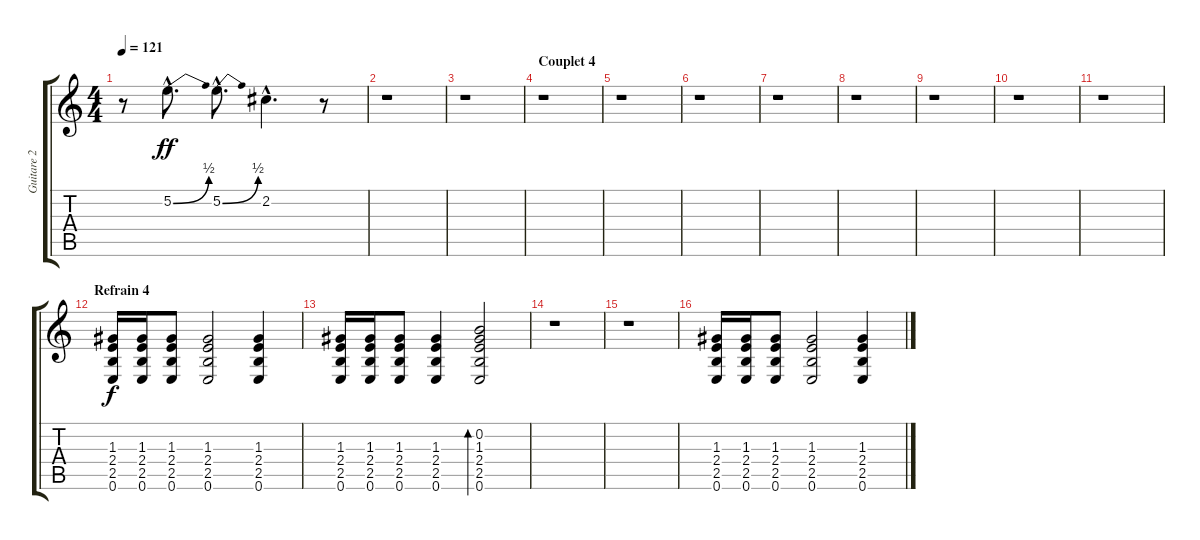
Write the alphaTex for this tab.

\track ("Guitare 2" "Guitare 2") {instrument distortionguitar}
\staff {score tabs}
\tuning (E4 B3 G3 D3 A2 E2) {hide}
\ts (4 4)
\tempo 121
\clef g2
\ks c
r.8{dy ff} 5.2{be (bend 0 0 60 2) hac}.8{d} 5.2{be (bend 0 0 60 2) hac}.8{d} 2.2{hac}.4{d} r.8 |
r.1 |
r.1 |
\section ("" "Couplet 4")
r.1 |
r.1 |
r.1 |
r.1 |
r.1 |
r.1 |
r.1 |
r.1 |
\section ("" "Refrain 4")
(1.3 2.4 2.5 0.6).16{dy f} (1.3 2.4 2.5 0.6).16 (1.3 2.4 2.5 0.6).8 (1.3 2.4 2.5 0.6).2 (1.3 2.4 2.5 0.6).4 |
(1.3 2.4 2.5 0.6).16 (1.3 2.4 2.5 0.6).16 (1.3 2.4 2.5 0.6).8 (1.3 2.4 2.5 0.6).4 (0.2 1.3 2.4 2.5 0.6).2{bd 60} |
r.1 |
r.1 |
(1.3 2.4 2.5 0.6).16 (1.3 2.4 2.5 0.6).16 (1.3 2.4 2.5 0.6).8 (1.3 2.4 2.5 0.6).2 (1.3 2.4 2.5 0.6).4
